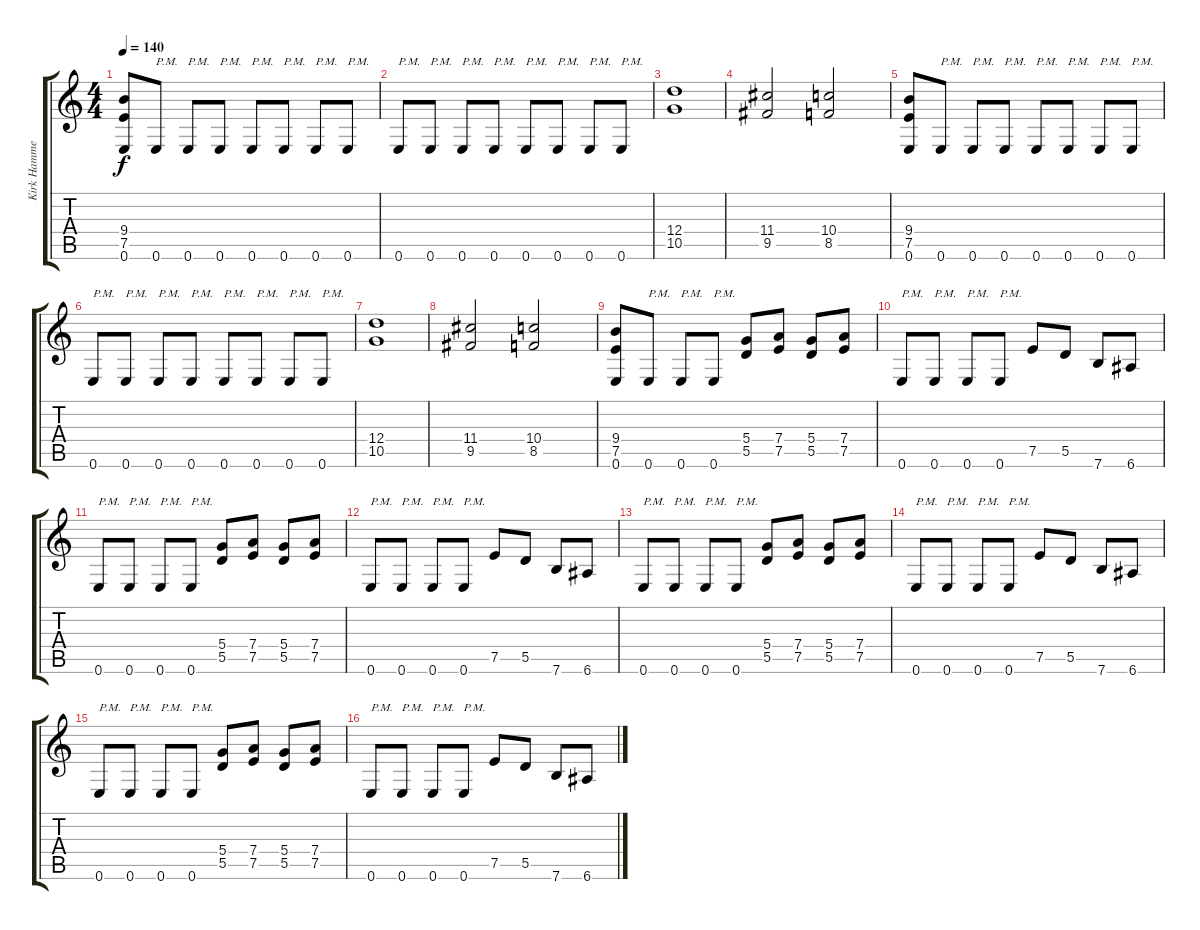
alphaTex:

\track ("Kirk Hammett" "Kirk Hamme") {instrument overdrivenguitar}
\staff {score tabs}
\tuning (E4 B3 G3 D3 A2 E2) {hide}
\ts (4 4)
\tempo 140
\clef g2
\ks c
(9.4 7.5 0.6).8{dy f} 0.6.8{txt "P.M."} 0.6.8{txt "P.M."} 0.6.8{txt "P.M."} 0.6.8{txt "P.M."} 0.6.8{txt "P.M."} 0.6.8{txt "P.M."} 0.6.8{txt "P.M."} |
0.6.8{txt "P.M."} 0.6.8{txt "P.M."} 0.6.8{txt "P.M."} 0.6.8{txt "P.M."} 0.6.8{txt "P.M."} 0.6.8{txt "P.M."} 0.6.8{txt "P.M."} 0.6.8{txt "P.M."} |
(12.4 10.5).1 |
(11.4 9.5).2 (10.4 8.5).2 |
(9.4 7.5 0.6).8 0.6.8{txt "P.M."} 0.6.8{txt "P.M."} 0.6.8{txt "P.M."} 0.6.8{txt "P.M."} 0.6.8{txt "P.M."} 0.6.8{txt "P.M."} 0.6.8{txt "P.M."} |
0.6.8{txt "P.M."} 0.6.8{txt "P.M."} 0.6.8{txt "P.M."} 0.6.8{txt "P.M."} 0.6.8{txt "P.M."} 0.6.8{txt "P.M."} 0.6.8{txt "P.M."} 0.6.8{txt "P.M."} |
(12.4 10.5).1 |
(11.4 9.5).2 (10.4 8.5).2 |
(9.4 7.5 0.6).8 0.6.8{txt "P.M."} 0.6.8{txt "P.M."} 0.6.8{txt "P.M."} (5.4 5.5).8 (7.4 7.5).8 (5.4 5.5).8 (7.4 7.5).8 |
0.6.8{txt "P.M."} 0.6.8{txt "P.M."} 0.6.8{txt "P.M."} 0.6.8{txt "P.M."} 7.5.8 5.5.8 7.6.8 6.6.8 |
0.6.8{txt "P.M."} 0.6.8{txt "P.M."} 0.6.8{txt "P.M."} 0.6.8{txt "P.M."} (5.4 5.5).8 (7.4 7.5).8 (5.4 5.5).8 (7.4 7.5).8 |
0.6.8{txt "P.M."} 0.6.8{txt "P.M."} 0.6.8{txt "P.M."} 0.6.8{txt "P.M."} 7.5.8 5.5.8 7.6.8 6.6.8 |
0.6.8{txt "P.M."} 0.6.8{txt "P.M."} 0.6.8{txt "P.M."} 0.6.8{txt "P.M."} (5.4 5.5).8 (7.4 7.5).8 (5.4 5.5).8 (7.4 7.5).8 |
0.6.8{txt "P.M."} 0.6.8{txt "P.M."} 0.6.8{txt "P.M."} 0.6.8{txt "P.M."} 7.5.8 5.5.8 7.6.8 6.6.8 |
0.6.8{txt "P.M."} 0.6.8{txt "P.M."} 0.6.8{txt "P.M."} 0.6.8{txt "P.M."} (5.4 5.5).8 (7.4 7.5).8 (5.4 5.5).8 (7.4 7.5).8 |
0.6.8{txt "P.M."} 0.6.8{txt "P.M."} 0.6.8{txt "P.M."} 0.6.8{txt "P.M."} 7.5.8 5.5.8 7.6.8 6.6.8
